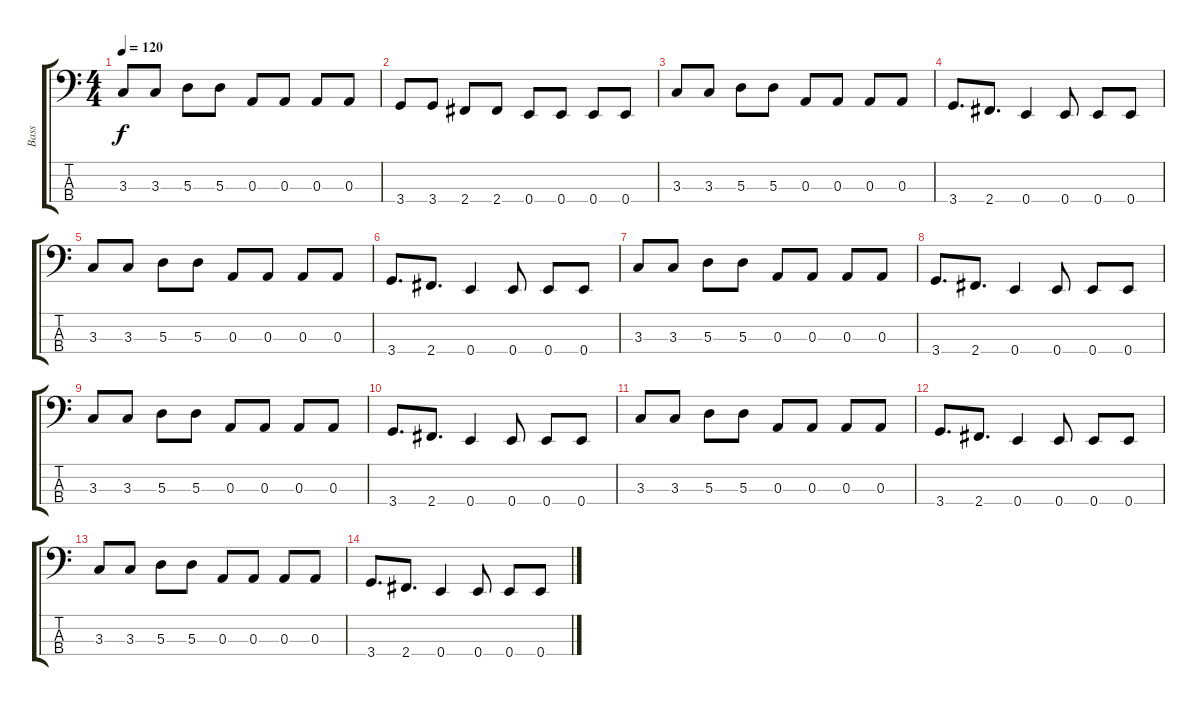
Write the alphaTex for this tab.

\track ("Bass" "Bass") {instrument electricbassfinger}
\staff {score tabs}
\tuning (G2 D2 A1 E1) {hide}
\ts (4 4)
\tempo 120
\clef f4
\ks c
3.3.8{dy f} 3.3.8 5.3.8 5.3.8 0.3.8 0.3.8 0.3.8 0.3.8 |
3.4.8 3.4.8 2.4.8 2.4.8 0.4.8 0.4.8 0.4.8 0.4.8 |
3.3.8 3.3.8 5.3.8 5.3.8 0.3.8 0.3.8 0.3.8 0.3.8 |
3.4.8{d} 2.4.8{d} 0.4.4 0.4.8 0.4.8 0.4.8 |
3.3.8 3.3.8 5.3.8 5.3.8 0.3.8 0.3.8 0.3.8 0.3.8 |
3.4.8{d} 2.4.8{d} 0.4.4 0.4.8 0.4.8 0.4.8 |
3.3.8 3.3.8 5.3.8 5.3.8 0.3.8 0.3.8 0.3.8 0.3.8 |
3.4.8{d} 2.4.8{d} 0.4.4 0.4.8 0.4.8 0.4.8 |
3.3.8 3.3.8 5.3.8 5.3.8 0.3.8 0.3.8 0.3.8 0.3.8 |
3.4.8{d} 2.4.8{d} 0.4.4 0.4.8 0.4.8 0.4.8 |
3.3.8 3.3.8 5.3.8 5.3.8 0.3.8 0.3.8 0.3.8 0.3.8 |
3.4.8{d} 2.4.8{d} 0.4.4 0.4.8 0.4.8 0.4.8 |
3.3.8 3.3.8 5.3.8 5.3.8 0.3.8 0.3.8 0.3.8 0.3.8 |
3.4.8{d} 2.4.8{d} 0.4.4 0.4.8 0.4.8 0.4.8
